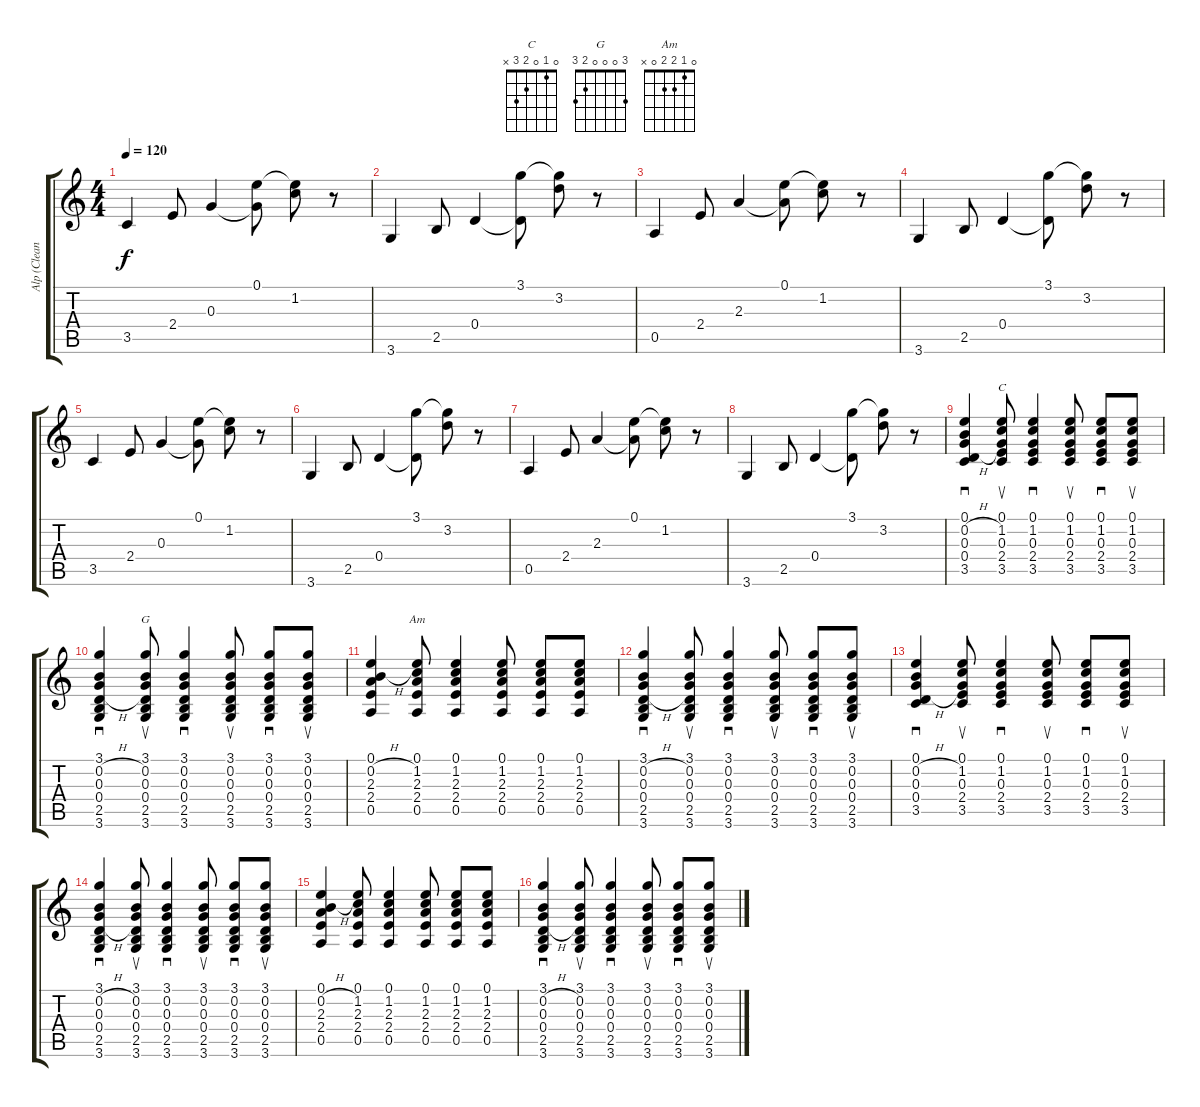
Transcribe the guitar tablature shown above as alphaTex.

\track ("Alp (Clean)" "Alp (Clean") {instrument electricguitarjazz}
\staff {score tabs}
\tuning (E4 B3 G3 D3 A2 E2) {hide}
\chord ("C" 0 1 0 2 3 x)
\chord ("G" 3 0 0 0 2 3)
\chord ("Am" 0 1 2 2 0 x)
\ts (4 4)
\tempo 120
\clef g2
\ks c
3.5.4{dy f instrument electricguitarjazz} 2.4.8 0.3.4 (0.1 0.3{t}).8 (0.1{t} 1.2).8 r.8 |
3.6.4 2.5.8 0.4.4 (3.1 0.4{t}).8 (3.1{t} 3.2).8 r.8 |
0.5.4 2.4.8 2.3.4 (0.1 2.3{t}).8 (0.1{t} 1.2).8 r.8 |
3.6.4 2.5.8 0.4.4 (3.1 0.4{t}).8 (3.1{t} 3.2).8 r.8 |
3.5.4 2.4.8 0.3.4 (0.1 0.3{t}).8 (0.1{t} 1.2).8 r.8 |
3.6.4 2.5.8 0.4.4 (3.1 0.4{t}).8 (3.1{t} 3.2).8 r.8 |
0.5.4 2.4.8 2.3.4 (0.1 2.3{t}).8 (0.1{t} 1.2).8 r.8 |
3.6.4 2.5.8 0.4.4 (3.1 0.4{t}).8 (3.1{t} 3.2).8 r.8 |
(0.1 0.2{h} 0.3 0.4{h} 3.5).4{sd} (0.1 1.2 0.3 2.4 3.5).8{su ch "C"} (0.1 1.2 0.3 2.4 3.5).4{sd} (0.1 1.2 0.3 2.4 3.5).8{su} (0.1 1.2 0.3 2.4 3.5).8{sd} (0.1 1.2 0.3 2.4 3.5).8{su} |
(3.1 0.2{h} 0.3{h} 0.4{h} 2.5 3.6).4{sd} (3.1 0.2 0.3 0.4 2.5 3.6).8{su ch "G"} (3.1 0.2 0.3 0.4 2.5 3.6).4{sd} (3.1 0.2 0.3 0.4 2.5 3.6).8{su} (3.1 0.2 0.3 0.4 2.5 3.6).8{sd} (3.1 0.2 0.3 0.4 2.5 3.6).8{su} |
(0.1 0.2{h} 2.3 2.4 0.5).4 (0.1 1.2 2.3 2.4 0.5).8{ch "Am"} (0.1 1.2 2.3 2.4 0.5).4 (0.1 1.2 2.3 2.4 0.5).8 (0.1 1.2 2.3 2.4 0.5).8 (0.1 1.2 2.3 2.4 0.5).8 |
(3.1 0.2{h} 0.3{h} 0.4{h} 2.5 3.6).4{sd} (3.1 0.2 0.3 0.4 2.5 3.6).8{su} (3.1 0.2 0.3 0.4 2.5 3.6).4{sd} (3.1 0.2 0.3 0.4 2.5 3.6).8{su} (3.1 0.2 0.3 0.4 2.5 3.6).8{sd} (3.1 0.2 0.3 0.4 2.5 3.6).8{su} |
(0.1 0.2{h} 0.3 0.4{h} 3.5).4{sd} (0.1 1.2 0.3 2.4 3.5).8{su} (0.1 1.2 0.3 2.4 3.5).4{sd} (0.1 1.2 0.3 2.4 3.5).8{su} (0.1 1.2 0.3 2.4 3.5).8{sd} (0.1 1.2 0.3 2.4 3.5).8{su} |
(3.1 0.2{h} 0.3{h} 0.4{h} 2.5 3.6).4{sd} (3.1 0.2 0.3 0.4 2.5 3.6).8{su} (3.1 0.2 0.3 0.4 2.5 3.6).4{sd} (3.1 0.2 0.3 0.4 2.5 3.6).8{su} (3.1 0.2 0.3 0.4 2.5 3.6).8{sd} (3.1 0.2 0.3 0.4 2.5 3.6).8{su} |
(0.1 0.2{h} 2.3 2.4 0.5).4 (0.1 1.2 2.3 2.4 0.5).8 (0.1 1.2 2.3 2.4 0.5).4 (0.1 1.2 2.3 2.4 0.5).8 (0.1 1.2 2.3 2.4 0.5).8 (0.1 1.2 2.3 2.4 0.5).8 |
(3.1 0.2{h} 0.3{h} 0.4{h} 2.5 3.6).4{sd} (3.1 0.2 0.3 0.4 2.5 3.6).8{su} (3.1 0.2 0.3 0.4 2.5 3.6).4{sd} (3.1 0.2 0.3 0.4 2.5 3.6).8{su} (3.1 0.2 0.3 0.4 2.5 3.6).8{sd} (3.1 0.2 0.3 0.4 2.5 3.6).8{su}
